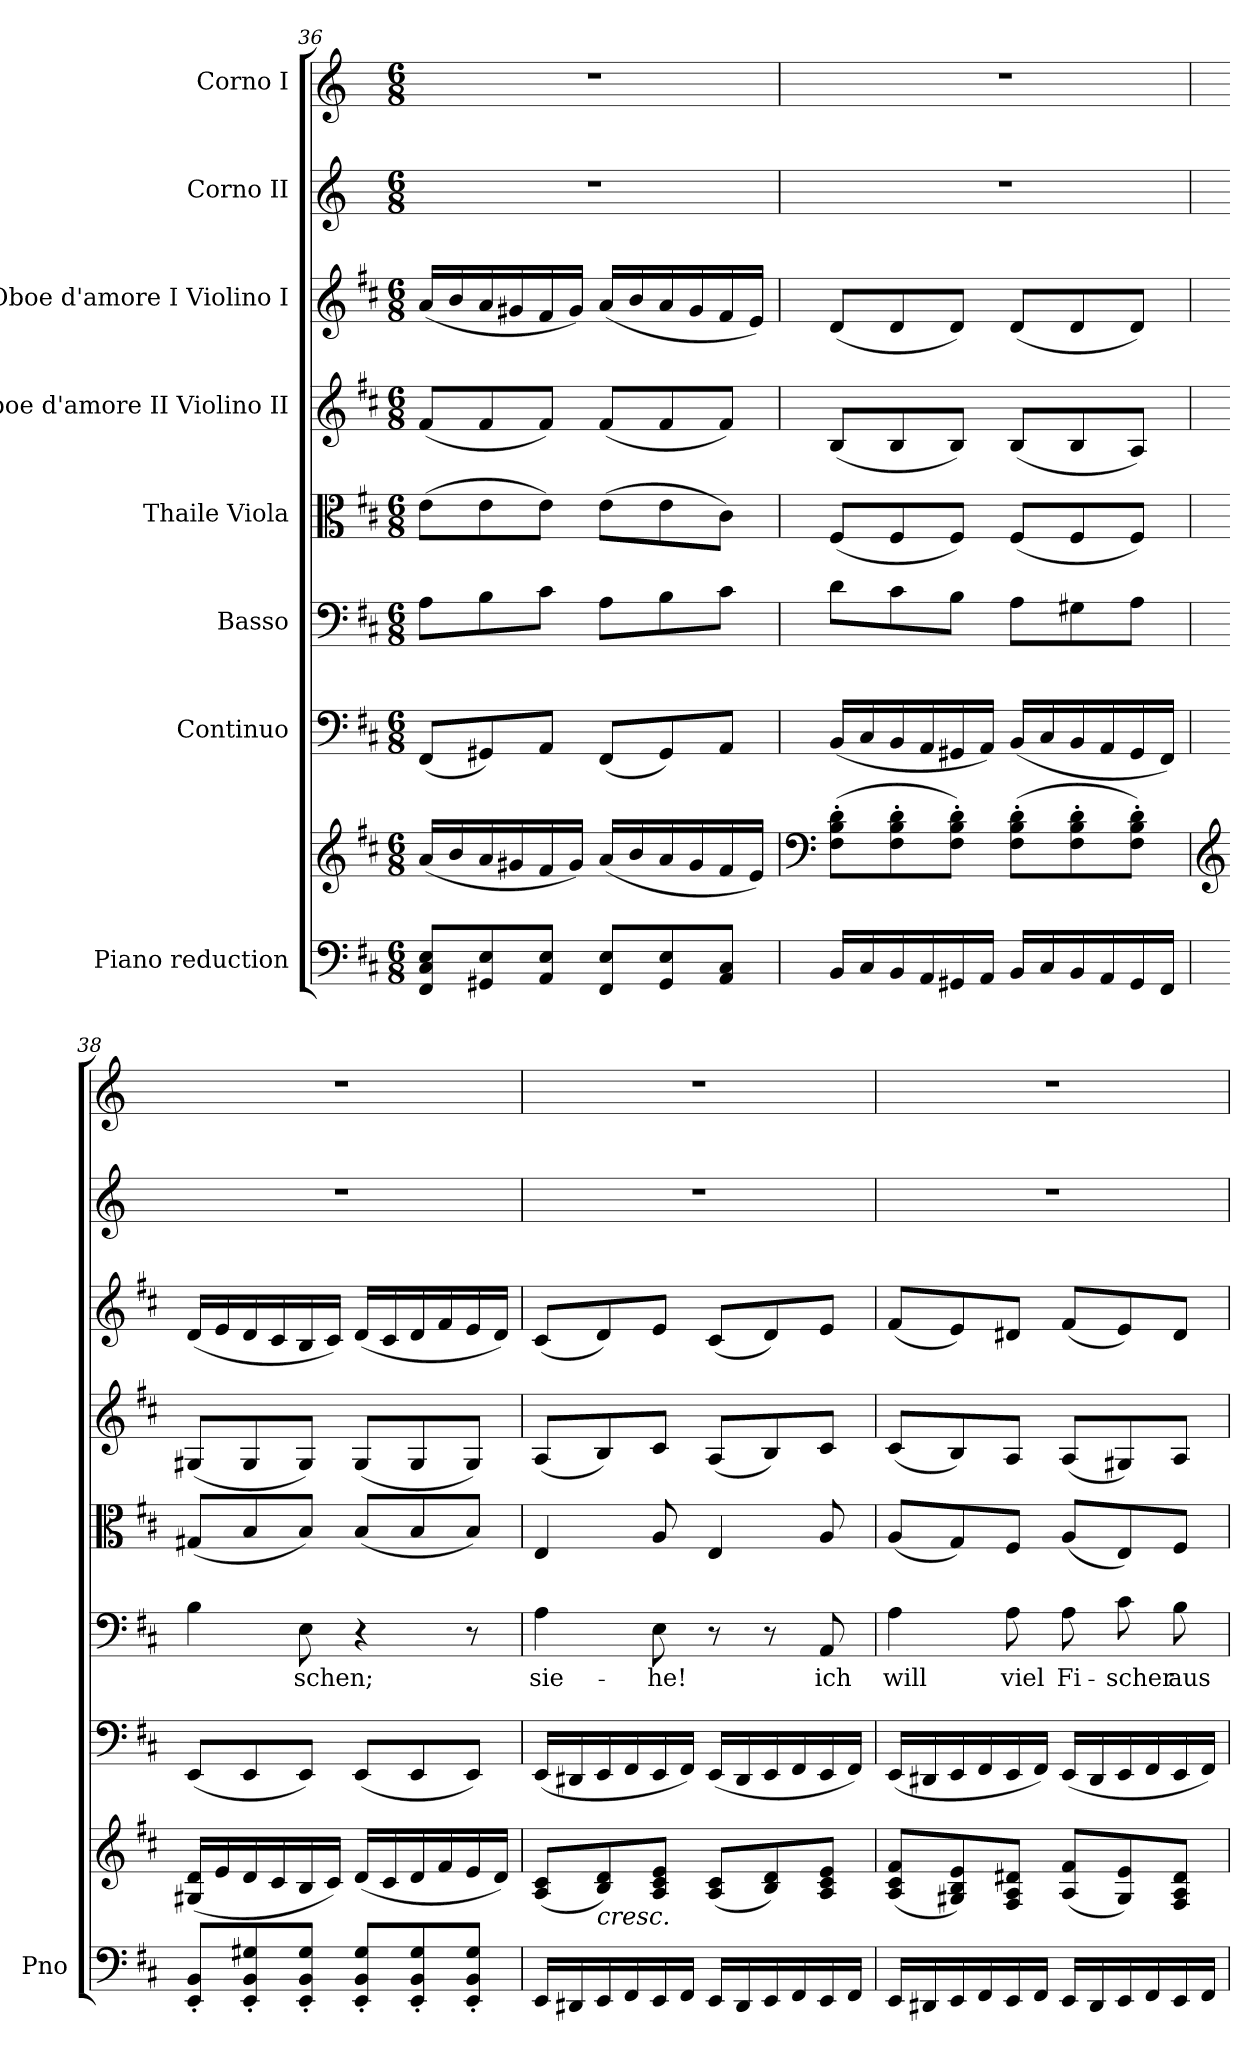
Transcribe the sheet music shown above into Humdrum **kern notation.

**kern	**kern	**kern	**kern	**text	**kern	**kern	**kern	**kern	**kern
*part8	*part8	*part7	*part6	*part6	*part5	*part4	*part3	*part2	*part1
*staff9	*staff8	*staff7	*staff6	*staff6	*staff5	*staff4	*staff3	*staff2	*staff1
*I"Piano reduction	*	*I"Continuo	*I"Basso	*	*I"Thaile Viola	*I"Oboe d'amore II Violino II	*I"Oboe d'amore I Violino I	*I"Corno II	*I"Corno I
*I'Pno	*	*	*	*	*	*	*	*	*
*clefF4	*clefG2	*clefF4	*clefF4	*	*clefC3	*clefG2	*clefG2	*clefG2	*clefG2
*	*	*	*	*	*	*	*	*ITrd3c5	*ITrd3c5
*k[f#c#]	*k[f#c#]	*k[f#c#]	*k[f#c#]	*	*k[f#c#]	*k[f#c#]	*k[f#c#]	*k[f#]	*k[f#]
*M6/8	*M6/8	*M6/8	*M6/8	*	*M6/8	*M6/8	*M6/8	*M6/8	*M6/8
=36	=36	=36	=36	=36	=36	=36	=36	=36	=36
8FF#/ 8C#/ 8E/L	(<16a/LL	(<8FF#/L	8A\L	.	(>8e\L	(<8f#/L	(<16a/LL	2.r	2.r
.	16b/	.	.	.	.	.	16b/	.	.
8GG#X/ 8E/	16a/	8GG#X/)	8B\	.	8e\	8f#/	16a/	.	.
.	16g#X/	.	.	.	.	.	16g#X/	.	.
8AA/ 8E/J	16f#/	8AA/J	8c#\J	.	8e\J)	8f#/J)	16f#/	.	.
.	16g#/JJ)	.	.	.	.	.	16g#/JJ)	.	.
8FF#/ 8E/L	(<16a/LL	(<8FF#/L	8A\L	.	(>8e\L	(<8f#/L	(<16a/LL	.	.
.	16b/	.	.	.	.	.	16b/	.	.
8GG#/ 8E/	16a/	8GG#/)	8B\	.	8e\	8f#/	16a/	.	.
.	16g#/	.	.	.	.	.	16g#/	.	.
8AA/ 8C#/J	16f#/	8AA/J	8c#\J	.	8c#\J)	8f#/J)	16f#/	.	.
.	16e/JJ)	.	.	.	.	.	16e/JJ)	.	.
=37	=37	=37	=37	=37	=37	=37	=37	=37	=37
*	*clefF4	*	*	*	*	*	*	*	*
16BB/LL	(>8F#\' 8B\' 8d\'L	(<16BB/LL	8d\L	.	(<8F#/L	(<8B/L	(<8d/L	2.r	2.r
16C#/	.	16C#/	.	.	.	.	.	.	.
16BB/	8F#\' 8B\' 8d\'	16BB/	8c#\	.	8F#/	8B/	8d/	.	.
16AA/	.	16AA/	.	.	.	.	.	.	.
16GG#X/	8F#\' 8B\' 8d\'J)	16GG#X/	8B\J	.	8F#/J)	8B/J)	8d/J)	.	.
16AA/JJ	.	16AA/JJ)	.	.	.	.	.	.	.
16BB/LL	(>8F#\' 8B\' 8d\'L	(<16BB/LL	8A\L	.	(<8F#/L	(<8B/L	(<8d/L	.	.
16C#/	.	16C#/	.	.	.	.	.	.	.
16BB/	8F#\' 8B\' 8d\'	16BB/	8G#X\	.	8F#/	8B/	8d/	.	.
16AA/	.	16AA/	.	.	.	.	.	.	.
16GG#/	8F#\' 8B\' 8d\'J)	16GG#/	8A\J	.	8F#/J)	8A/J)	8d/J)	.	.
16FF#/JJ	.	16FF#/JJ)	.	.	.	.	.	.	.
!!LO:PB:g=z
=38	=38	=38	=38	=38	=38	=38	=38	=38	=38
*	*clefG2	*	*	*	*	*	*	*	*
8EE/' 8BB/'L	(<16G#X/ 16d/LL	(<8EE/L	4B\	.	(<8G#X/L	(<8G#X/L	(<16d/LL	2.r	2.r
.	16e/	.	.	.	.	.	16e/	.	.
8EE/' 8BB/' 8G#X/'	16d/	8EE/	.	.	8B/	8G#/	16d/	.	.
.	16c#/	.	.	.	.	.	16c#/	.	.
!	!	!	!	!LO:LY:b	!	!	!	!	!
8EE/' 8BB/' 8G#/'J	16B/	8EE/J)	8E\	schen;	8B/J)	8G#/J)	16B/	.	.
.	16c#/JJ)	.	.	.	.	.	16c#/JJ)	.	.
8EE/' 8BB/' 8G#/'L	(<16d/LL	(<8EE/L	4r	.	(<8B/L	(<8G#/L	(<16d/LL	.	.
.	16c#/	.	.	.	.	.	16c#/	.	.
8EE/' 8BB/' 8G#/'	16d/	8EE/	.	.	8B/	8G#/	16d/	.	.
.	16f#/	.	.	.	.	.	16f#/	.	.
8EE/' 8BB/' 8G#/'J	16e/	8EE/J)	8r	.	8B/J)	8G#/J)	16e/	.	.
.	16d/JJ)	.	.	.	.	.	16d/JJ)	.	.
=39	=39	=39	=39	=39	=39	=39	=39	=39	=39
!	!	!	!	!LO:LY:b	!	!	!	!	!
16EE/LL	(<8A/ 8c#/L	(<16EE/LL	4A\	sie-	4E/	(<8A/L	(<8c#/L	2.r	2.r
16DD#X/	.	16DD#X/	.	.	.	.	.	.	.
!	!LO:TX:b:i:t=cresc.	!	!	!	!	!	!	!	!
16EE/	8B/ 8d/)	16EE/	.	.	.	8B/)	8d/)	.	.
16FF#/	.	16FF#/	.	.	.	.	.	.	.
!	!	!	!	!LO:LY:b	!	!	!	!	!
16EE/	8A/ 8c#/ 8e/J	16EE/	8E\	-he!	8A/	8c#/J	8e/J	.	.
16FF#/JJ	.	16FF#/JJ)	.	.	.	.	.	.	.
16EE/LL	(<8A/ 8c#/L	(<16EE/LL	8r	.	4E/	(<8A/L	(<8c#/L	.	.
16DD#/	.	16DD#/	.	.	.	.	.	.	.
16EE/	8B/ 8d/)	16EE/	8r	.	.	8B/)	8d/)	.	.
16FF#/	.	16FF#/	.	.	.	.	.	.	.
!	!	!	!	!LO:LY:b	!	!	!	!	!
16EE/	8A/ 8c#/ 8e/J	16EE/	8AA/	ich	8A/	8c#/J	8e/J	.	.
16FF#/JJ	.	16FF#/JJ)	.	.	.	.	.	.	.
=40	=40	=40	=40	=40	=40	=40	=40	=40	=40
!	!	!	!	!LO:LY:b	!	!	!	!	!
16EE/LL	(<8A/ 8c#/ 8f#/L	(<16EE/LL	4A\	will	(<8A/L	(<8c#/L	(<8f#/L	2.r	2.r
16DD#X/	.	16DD#X/	.	.	.	.	.	.	.
16EE/	8G#X/ 8B/ 8e/)	16EE/	.	.	8G/)	8B/)	8e/)	.	.
16FF#/	.	16FF#/	.	.	.	.	.	.	.
!	!	!	!	!LO:LY:b	!	!	!	!	!
16EE/	8F#/ 8A/ 8d#X/J	16EE/	8A\	viel	8F#/J	8A/J	8d#X/J	.	.
16FF#/JJ	.	16FF#/JJ)	.	.	.	.	.	.	.
!	!	!	!	!LO:LY:b	!	!	!	!	!
16EE/LL	(<8A/ 8f#/L	(<16EE/LL	8A\	Fi-	(<8A/L	(<8A/L	(<8f#/L	.	.
16DD#/	.	16DD#/	.	.	.	.	.	.	.
!	!	!	!	!LO:LY:b	!	!	!	!	!
16EE/	8G#/ 8e/)	16EE/	8c#\	-scher	8E/)	8G#X/)	8e/)	.	.
16FF#/	.	16FF#/	.	.	.	.	.	.	.
!	!	!	!	!LO:LY:b	!	!	!	!	!
16EE/	8F#/ 8A/ 8d#/J	16EE/	8B\	aus-	8F#/J	8A/J	8d#/J	.	.
16FF#/JJ	.	16FF#/JJ)	.	.	.	.	.	.	.
=	=	=	=	=	=	=	=	=	=
*-	*-	*-	*-	*-	*-	*-	*-	*-	*-
